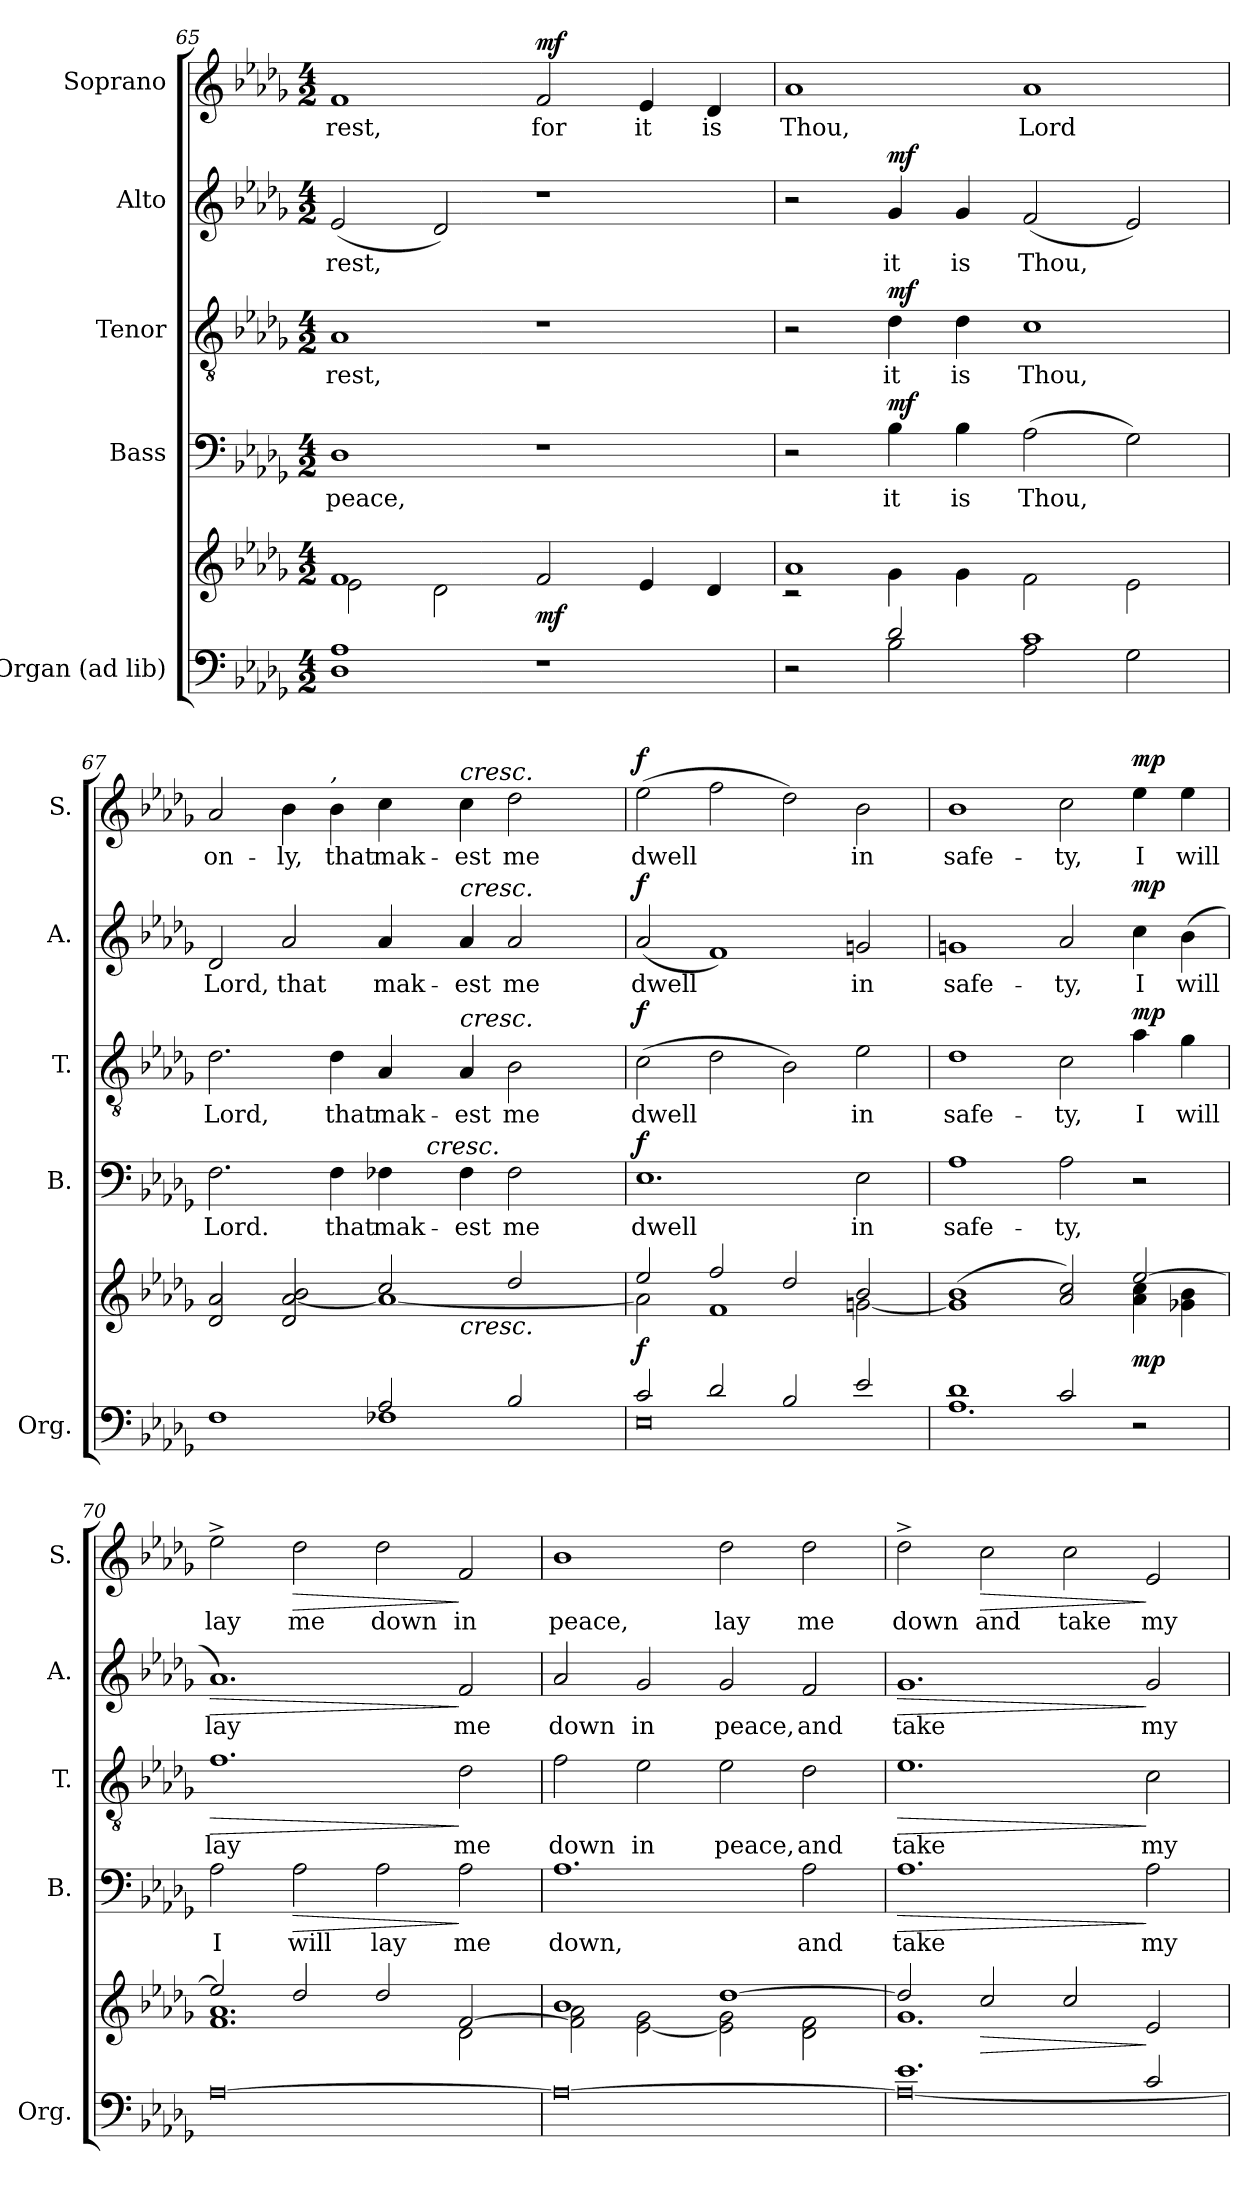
**kern	**kern	**dynam	**kern	**text	**dynam	**kern	**text	**dynam	**kern	**text	**dynam	**kern	**text	**dynam
*part5	*part5	*part5	*part4	*part4	*part4	*part3	*part3	*part3	*part2	*part2	*part2	*part1	*part1	*part1
*staff6	*staff5	*staff5/6	*staff4	*staff4	*staff4	*staff3	*staff3	*staff3	*staff2	*staff2	*staff2	*staff1	*staff1	*staff1
*I"Organ (ad lib)	*	*	*I"Bass	*	*	*I"Tenor	*	*	*I"Alto	*	*	*I"Soprano	*	*
*I'Org.	*	*	*I'B.	*	*	*I'T.	*	*	*I'A.	*	*	*I'S.	*	*
*clefF4	*clefG2	*	*clefF4	*	*	*clefGv2	*	*	*clefG2	*	*	*clefG2	*	*
*	*	*	*	*	*	*ITrd7c12	*	*	*	*	*	*	*	*
*k[b-e-a-d-g-]	*k[b-e-a-d-g-]	*	*k[b-e-a-d-g-]	*	*	*k[b-e-a-d-g-]	*	*	*k[b-e-a-d-g-]	*	*	*k[b-e-a-d-g-]	*	*
*D-:	*D-:	*	*D-:	*	*	*D-:	*	*	*D-:	*	*	*D-:	*	*
*M4/2	*M4/2	*	*M4/2	*	*	*M4/2	*	*	*M4/2	*	*	*M4/2	*	*
=65	=65	=65	=65	=65	=65	=65	=65	=65	=65	=65	=65	=65	=65	=65
*^	*^	*	*	*	*	*	*	*	*	*	*	*	*	*
!	!	!	!	!	!	!LO:LY:b:color=#000000	!	!	!	!	!	!	!	!	!	!
!	!	!	!	!	!	!	!	!	!LO:LY:b:color=#000000	!	!	!	!	!	!	!
!	!	!	!	!	!	!	!	!	!	!	!	!LO:LY:b:color=#000000	!	!	!	!
!	!	!	!	!	!	!	!	!	!	!	!	!	!	!	!LO:LY:b:color=#000000	!
1A-i	1D-i	1fi	2e-i\	.	1D-i	peace,	.	1AA-i	rest,	.	(2e-i/	rest,	.	1fi	rest,	.
.	.	.	2d-i\	.	.	.	.	.	.	.	2d-i/)	.	.	.	.	.
!	!	!	!	!	!	!	!	!	!	!	!	!	!	!	!LO:LY:b:color=#000000	!
1r	1ryy	2fi/	1ryy	mf	1r	.	.	1r	.	.	1r	.	.	2fi/	for	mf
!	!	!	!	!	!	!	!	!	!	!	!	!	!	!	!LO:LY:b:color=#000000	!
.	.	4e-i/	.	.	.	.	.	.	.	.	.	.	.	4e-i/	it	.
!	!	!	!	!	!	!	!	!	!	!	!	!	!	!	!LO:LY:b:color=#000000	!
.	.	4d-i/	.	.	.	.	.	.	.	.	.	.	.	4d-i/	is	.
!!LO:LB:g=z
=66	=66	=66	=66	=66	=66	=66	=66	=66	=66	=66	=66	=66	=66	=66	=66	=66
!	!	!	!	!	!	!	!	!	!	!	!	!	!	!	!LO:LY:b:color=#000000	!
2ryy	2r	1a-i	2r	.	2r	.	.	2r	.	.	2r	.	.	1a-i	Thou,	.
!	!	!	!	!	!	!LO:LY:b:color=#000000	!	!	!	!	!	!	!	!	!	!
!	!	!	!	!	!	!	!	!	!LO:LY:b:color=#000000	!	!	!	!	!	!	!
!	!	!	!	!	!	!	!	!	!	!	!	!LO:LY:b:color=#000000	!	!	!	!
2d-i/	2B-i\	.	4g-i\	.	4B-i\	it	mf	4D-i\	it	mf	4g-i/	it	mf	.	.	.
!	!	!	!	!	!	!LO:LY:b:color=#000000	!	!	!	!	!	!	!	!	!	!
!	!	!	!	!	!	!	!	!	!LO:LY:b:color=#000000	!	!	!	!	!	!	!
!	!	!	!	!	!	!	!	!	!	!	!	!LO:LY:b:color=#000000	!	!	!	!
.	.	.	4g-i\	.	4B-i\	is	.	4D-i\	is	.	4g-i/	is	.	.	.	.
!	!	!	!	!	!	!LO:LY:b:color=#000000	!	!	!	!	!	!	!	!	!	!
!	!	!	!	!	!	!	!	!	!LO:LY:b:color=#000000	!	!	!	!	!	!	!
!	!	!	!	!	!	!	!	!	!	!	!	!LO:LY:b:color=#000000	!	!	!	!
!	!	!	!	!	!	!	!	!	!	!	!	!	!	!	!LO:LY:b:color=#000000	!
1ci	2A-i\	1ryy	2fi\	.	(2A-i\	Thou,	.	1Ci	Thou,	.	(2fi/	Thou,	.	1a-i	Lord	.
.	2G-i\	.	2e-i\	.	2G-i\)	.	.	.	.	.	2e-i/)	.	.	.	.	.
=67	=67	=67	=67	=67	=67	=67	=67	=67	=67	=67	=67	=67	=67	=67	=67	=67
!	!	!	!	!	!	!LO:LY:b:color=#000000	!	!	!	!	!	!	!	!	!	!
!	!	!	!	!	!	!	!	!	!LO:LY:b:color=#000000	!	!	!	!	!	!	!
!	!	!	!	!	!	!	!	!	!	!	!	!LO:LY:b:color=#000000	!	!	!	!
!	!	!	!	!	!	!	!	!	!	!	!	!	!	!	!LO:LY:b:color=#000000	!
*	*	*	*^	*	*^	*	*	*	*	*	*	*	*	*	*	*
1Fi	1ryy	1ryy	2d-i/ 2a-i	1ryy	.	2.Fi\	1ryy	Lord.	.	2.D-i\	Lord,	.	2d-i/	Lord,	.	2a-i/	on-	.
!	!	!	!	!	!	!	!	!	!	!	!	!	!	!LO:LY:b:color=#000000	!	!	!	!
!	!	!	!	!	!	!	!	!	!	!	!	!	!	!	!	!	!LO:LY:b:color=#000000	!
.	.	.	2d-i/ [<2a-i 2b-i	.	.	.	.	.	.	.	.	.	2a-i/	that	.	4b-i\	-ly,	.
!	!	!	!	!	!	!	!	!LO:LY:b:color=#000000	!	!	!	!	!	!	!	!	!	!
!	!	!	!	!	!	!	!	!	!	!	!LO:LY:b:color=#000000	!	!	!	!	!	!	!
!	!	!	!	!	!	!	!	!	!	!	!	!	!	!	!	!LO:TX:a:i:t=,	!	!
!	!	!	!	!	!	!	!	!	!	!	!	!	!	!	!	!	!LO:LY:b:color=#000000	!
.	.	.	.	.	.	4Fi\	.	that	.	4D-i\	that	.	.	.	.	4b-i\	that	.
!	!	!	!	!	!	!	!	!LO:LY:b:color=#000000	!	!	!	!	!	!	!	!	!	!
!	!	!	!	!	!	!	!	!	!	!	!LO:LY:b:color=#000000	!	!	!	!	!	!	!
!	!	!	!	!	!	!	!	!	!	!	!	!	!	!LO:LY:b:color=#000000	!	!	!	!
!	!	!	!	!	!	!	!	!	!	!	!	!	!	!	!	!	!LO:LY:b:color=#000000	!
2A-i/	1F-Xi	2cci/	1a-i_<	4ryy	.	4F-Xi\	16ryy	mak-	.	4AA-i/	mak-	.	4a-i/	mak-	.	4cci\	mak-	.
.	.	.	.	.	.	.	32ryy	.	.	.	.	.	.	.	.	.	.	.
.	.	.	.	.	.	.	64ryy	.	.	.	.	.	.	.	.	.	.	.
.	.	.	.	.	.	.	256ryy	.	.	.	.	.	.	.	.	.	.	.
.	.	.	.	.	.	.	1024ryy	.	.	.	.	.	.	.	.	.	.	.
!	!	!	!	!	!	!	!LO:TX:a:i:t=cresc.	!	!	!	!	!	!	!	!	!	!	!
.	.	.	.	.	.	.	2ryy	.	.	.	.	.	.	.	.	.	.	.
!	!	!	!	!	!	!	!	!LO:LY:b:color=#000000	!	!	!	!	!	!	!	!	!	!
!	!	!	!	!	!	!	!	!	!	!	!LO:LY:b:color=#000000	!	!	!	!	!	!	!
!	!	!	!	!	!	!	!	!	!	!	!	!	!	!LO:LY:b:color=#000000	!	!	!	!
!	!	!	!	!	!	!	!	!	!	!	!	!	!	!	!	!LO:TX:a:i:t=cresc.	!	!
!	!	!	!	!	!	!	!	!	!	!	!	!	!LO:TX:a:i:t=cresc.	!	!	!	!	!
!	!	!	!	!	!	!	!	!	!	!LO:TX:a:i:t=cresc.	!	!	!	!	!	!	!	!
!	!	!	!	!LO:TX:b:i:t=cresc.	!	!	!	!	!	!	!	!	!	!	!	!	!	!
!	!	!	!	!	!	!	!	!	!	!	!	!	!	!	!	!	!LO:LY:b:color=#000000	!
.	.	.	.	2.ryy	.	4F-i\	.	-est	.	4AA-i/	-est	.	4a-i/	-est	.	4cci\	-est	.
!	!	!	!	!	!	!	!	!LO:LY:b:color=#000000	!	!	!	!	!	!	!	!	!	!
!	!	!	!	!	!	!	!	!	!	!	!LO:LY:b:color=#000000	!	!	!	!	!	!	!
!	!	!	!	!	!	!	!	!	!	!	!	!	!	!LO:LY:b:color=#000000	!	!	!	!
!	!	!	!	!	!	!	!	!	!	!	!	!	!	!	!	!	!LO:LY:b:color=#000000	!
2B-i/	.	2dd-i/	.	.	.	2F-i\	.	me	.	2BB-i\	me	.	2a-i/	me	.	2dd-i\	me	.
.	.	.	.	.	.	.	4ryy	.	.	.	.	.	.	.	.	.	.	.
.	.	.	.	.	.	.	8ryy	.	.	.	.	.	.	.	.	.	.	.
.	.	.	.	.	.	.	128ryy	.	.	.	.	.	.	.	.	.	.	.
.	.	.	.	.	.	.	512.ryy	.	.	.	.	.	.	.	.	.	.	.
*	*	*	*v	*v	*	*	*	*	*	*	*	*	*	*	*	*	*	*
*	*	*	*	*	*v	*v	*	*	*	*	*	*	*	*	*	*	*
=68	=68	=68	=68	=68	=68	=68	=68	=68	=68	=68	=68	=68	=68	=68	=68	=68
*	*	*	*^	*	*^	*	*	*	*	*	*	*	*	*	*	*
!	!	!	!	!	!	!	!	!LO:LY:b:color=#000000	!	!	!	!	!	!	!	!	!	!
*	*	*	*v	*v	*	*	*	*	*	*	*	*	*	*	*	*	*	*
*	*	*	*	*	*v	*v	*	*	*	*	*	*	*	*	*	*	*
*	*	*	*^	*	*^	*	*	*	*	*	*	*	*	*	*	*
!	!	!	!	!	!	!	!	!	!	!	!LO:LY:b:color=#000000	!	!	!	!	!	!	!
*	*	*	*v	*v	*	*	*	*	*	*	*	*	*	*	*	*	*	*
*	*	*	*	*	*v	*v	*	*	*	*	*	*	*	*	*	*	*
*	*	*	*^	*	*^	*	*	*	*	*	*	*	*	*	*	*
!	!	!	!	!	!	!	!	!	!	!	!	!	!	!LO:LY:b:color=#000000	!	!	!	!
*	*	*	*v	*v	*	*	*	*	*	*	*	*	*	*	*	*	*	*
*	*	*	*	*	*v	*v	*	*	*	*	*	*	*	*	*	*	*
*	*	*	*^	*	*^	*	*	*	*	*	*	*	*	*	*	*
!	!	!	!	!	!	!	!	!	!	!	!	!	!	!	!	!	!LO:LY:b:color=#000000	!
*	*	*	*v	*v	*	*	*	*	*	*	*	*	*	*	*	*	*	*
*	*	*	*	*	*v	*v	*	*	*	*	*	*	*	*	*	*	*
2ci/	0E-i	2ee-i/	2a-i\]	f	1.E-i	dwell	f	(2Ci\	dwell	f	(2a-i/	dwell	f	(2ee-i\	dwell	f
2d-i/	.	2ffi/	1fi	.	.	.	.	2D-i\	.	.	1fi)	.	.	2ffi\	.	.
2B-i/	.	2dd-i/	.	.	.	.	.	2BB-i\)	.	.	.	.	.	2dd-i\)	.	.
!	!	!	!	!	!	!LO:LY:b:color=#000000	!	!	!	!	!	!	!	!	!	!
!	!	!	!	!	!	!	!	!	!LO:LY:b:color=#000000	!	!	!	!	!	!	!
!	!	!	!	!	!	!	!	!	!	!	!	!LO:LY:b:color=#000000	!	!	!	!
!	!	!	!	!	!	!	!	!	!	!	!	!	!	!	!LO:LY:b:color=#000000	!
2e-i/	.	2b-i/	[<2gni\	.	2E-i\	in	.	2E-i\	in	.	2gni/	in	.	2b-i\	in	.
=69	=69	=69	=69	=69	=69	=69	=69	=69	=69	=69	=69	=69	=69	=69	=69	=69
*	*	*	*^	*	*	*	*	*	*	*	*	*	*	*	*	*
!	!	!	!	!	!	!	!LO:LY:b:color=#000000	!	!	!	!	!	!	!	!	!	!
!	!	!	!	!	!	!	!	!	!	!LO:LY:b:color=#000000	!	!	!	!	!	!	!
!	!	!	!	!	!	!	!	!	!	!	!	!	!LO:LY:b:color=#000000	!	!	!	!
!	!	!	!	!	!	!	!	!	!	!	!	!	!	!	!	!LO:LY:b:color=#000000	!
1d-i	1.A-i	(1b-i	1.ryy	1gni]	.	1A-i	safe-	.	1D-i	safe-	.	1gni	safe-	.	1b-i	safe-	.
!	!	!	!	!	!	!	!LO:LY:b:color=#000000	!	!	!	!	!	!	!	!	!	!
!	!	!	!	!	!	!	!	!	!	!LO:LY:b:color=#000000	!	!	!	!	!	!	!
!	!	!	!	!	!	!	!	!	!	!	!	!	!LO:LY:b:color=#000000	!	!	!	!
!	!	!	!	!	!	!	!	!	!	!	!	!	!	!	!	!LO:LY:b:color=#000000	!
2ci/	.	2a-i/ 2cci)	.	1ryy	.	2A-i\	-ty,	.	2Ci\	-ty,	.	2a-i/	-ty,	.	2cci\	-ty,	.
!	!	!	!	!	!	!	!	!	!	!LO:LY:b:color=#000000	!	!	!	!	!	!	!
!	!	!	!	!	!	!	!	!	!	!	!	!	!LO:LY:b:color=#000000	!	!	!	!
!	!	!	!	!	!	!	!	!	!	!	!	!	!	!	!	!LO:LY:b:color=#000000	!
2r	2ryy	[>2ee-i/	4a-i\ 4cci	.	mp	2r	.	.	4A-i\	I	mp	4cci\	I	mp	4ee-i\	I	mp
!	!	!	!	!	!	!	!	!	!	!LO:LY:b:color=#000000	!	!	!	!	!	!	!
!	!	!	!	!	!	!	!	!	!	!	!	!	!LO:LY:b:color=#000000	!	!	!	!
!	!	!	!	!	!	!	!	!	!	!	!	!	!	!	!	!LO:LY:b:color=#000000	!
.	.	.	4g-Xi\ 4b-i	.	.	.	.	.	4G-i\	will	.	(4b-i\	will	.	4ee-i\	will	.
*v	*v	*	*	*	*	*	*	*	*	*	*	*	*	*	*	*	*
!!LO:PB:g=z
=70	=70	=70	=70	=70	=70	=70	=70	=70	=70	=70	=70	=70	=70	=70	=70	=70
*	*	*	*^	*	*	*	*	*	*	*	*	*	*	*	*	*
!	!	!	!	!	!	!	!LO:LY:b:color=#000000	!	!	!	!	!	!	!	!	!	!
!	!	!	!	!	!	!	!	!	!	!LO:LY:b:color=#000000	!LO:HP:b	!	!	!	!	!	!
!	!	!	!	!	!	!	!	!	!	!	!	!	!LO:LY:b:color=#000000	!LO:HP:b	!	!	!
!	!	!	!	!	!	!	!	!	!	!	!	!	!	!	!	!LO:LY:b:color=#000000	!
[>0A-i	2ee-i/]	1.a-i	1.fi	1.ryy	.	2A-i\	I	.	1.Fi	lay	>	1.a-i)	lay	>	2ee-^i\	lay	.
!	!	!	!	!	!	!	!LO:LY:b:color=#000000	!LO:HP:b	!	!	!	!	!	!	!	!	!
!	!	!	!	!	!	!	!	!	!	!	!	!	!	!	!	!LO:LY:b:color=#000000	!LO:HP:b
.	2dd-i/	.	.	.	.	2A-i\	will	>	.	.	.	.	.	.	2dd-i\	me	>
!	!	!	!	!	!	!	!LO:LY:b:color=#000000	!	!	!	!	!	!	!	!	!	!
!	!	!	!	!	!	!	!	!	!	!	!	!	!	!	!	!LO:LY:b:color=#000000	!
.	2dd-i/	.	.	.	.	2A-i\	lay	.	.	.	.	.	.	.	2dd-i\	down	.
!	!	!	!	!	!	!	!LO:LY:b:color=#000000	!	!	!	!	!	!	!	!	!	!
!	!	!	!	!	!	!	!	!	!	!LO:LY:b:color=#000000	!	!	!	!	!	!	!
!	!	!	!	!	!	!	!	!	!	!	!	!	!LO:LY:b:color=#000000	!	!	!	!
!	!	!	!	!	!	!	!	!	!	!	!	!	!	!	!	!LO:LY:b:color=#000000	!
.	[>2fi/	2ryy	2ryy	2d-i\	.	2A-i\	me	]	2D-i\	me	]	2fi/	me	]	2fi/	in	]
*	*	*v	*v	*v	*	*	*	*	*	*	*	*	*	*	*	*	*
=71	=71	=71	=71	=71	=71	=71	=71	=71	=71	=71	=71	=71	=71	=71	=71
*	*^	*^	*	*	*	*	*	*	*	*	*	*	*	*	*
!	!	!	!	!	!	!	!LO:LY:b:color=#000000	!	!	!	!	!	!	!	!	!	!
*	*	*v	*v	*v	*	*	*	*	*	*	*	*	*	*	*	*	*
*	*^	*^	*	*	*	*	*	*	*	*	*	*	*	*	*
!	!	!	!	!	!	!	!	!	!	!LO:LY:b:color=#000000	!	!	!	!	!	!	!
*	*	*v	*v	*v	*	*	*	*	*	*	*	*	*	*	*	*	*
*	*^	*^	*	*	*	*	*	*	*	*	*	*	*	*	*
!	!	!	!	!	!	!	!	!	!	!	!	!	!LO:LY:b:color=#000000	!	!	!	!
*	*	*v	*v	*v	*	*	*	*	*	*	*	*	*	*	*	*	*
*	*^	*^	*	*	*	*	*	*	*	*	*	*	*	*	*
!	!	!	!	!	!	!	!	!	!	!	!	!	!	!	!	!LO:LY:b:color=#000000	!
*	*	*v	*v	*v	*	*	*	*	*	*	*	*	*	*	*	*	*
0A-i_>	1b-i	2fi\] 2a-i	.	1.A-i	down,	.	2Fi\	down	.	2a-i/	down	.	1b-i	peace,	.
!	!	!	!	!	!	!	!	!LO:LY:b:color=#000000	!	!	!	!	!	!	!
!	!	!	!	!	!	!	!	!	!	!	!LO:LY:b:color=#000000	!	!	!	!
.	.	[<2e-i\ 2g-i	.	.	.	.	2E-i\	in	.	2g-i/	in	.	.	.	.
!	!	!	!	!	!	!	!	!LO:LY:b:color=#000000	!	!	!	!	!	!	!
!	!	!	!	!	!	!	!	!	!	!	!LO:LY:b:color=#000000	!	!	!	!
!	!	!	!	!	!	!	!	!	!	!	!	!	!	!LO:LY:b:color=#000000	!
.	[>1dd-i	2e-i\] 2g-i	.	.	.	.	2E-i\	peace,	.	2g-i/	peace,	.	2dd-i\	lay	.
!	!	!	!	!	!LO:LY:b:color=#000000	!	!	!	!	!	!	!	!	!	!
!	!	!	!	!	!	!	!	!LO:LY:b:color=#000000	!	!	!	!	!	!	!
!	!	!	!	!	!	!	!	!	!	!	!LO:LY:b:color=#000000	!	!	!	!
!	!	!	!	!	!	!	!	!	!	!	!	!	!	!LO:LY:b:color=#000000	!
.	.	2d-i\ 2fi	.	2A-i\	and	.	2D-i\	and	.	2fi/	and	.	2dd-i\	me	.
=72	=72	=72	=72	=72	=72	=72	=72	=72	=72	=72	=72	=72	=72	=72	=72
*^	*	*	*	*	*	*	*	*	*	*	*	*	*	*	*
!	!	!	!	!	!	!LO:LY:b:color=#000000	!LO:HP:b	!	!	!	!	!	!	!	!	!
!	!	!	!	!	!	!	!	!	!LO:LY:b:color=#000000	!LO:HP:b	!	!	!	!	!	!
!	!	!	!	!	!	!	!	!	!	!	!	!LO:LY:b:color=#000000	!LO:HP:b	!	!	!
!	!	!	!	!	!	!	!	!	!	!	!	!	!	!	!LO:LY:b:color=#000000	!
1.e-i	0A-i_>	2dd-i/]	1.g-i	.	1.A-i	take	>	1.E-i	take	>	1.g-i	take	>	2dd-^i\	down	.
!	!	!	!	!LO:HP:b	!	!	!	!	!	!	!	!	!	!	!	!
!	!	!	!	!	!	!	!	!	!	!	!	!	!	!	!LO:LY:b:color=#000000	!LO:HP:b
.	.	2cci/	.	>	.	.	.	.	.	.	.	.	.	2cci\	and	>
!	!	!	!	!	!	!	!	!	!	!	!	!	!	!	!LO:LY:b:color=#000000	!
.	.	2cci/	.	.	.	.	.	.	.	.	.	.	.	2cci\	take	.
!	!	!	!	!	!	!LO:LY:b:color=#000000	!	!	!	!	!	!	!	!	!	!
!	!	!	!	!	!	!	!	!	!LO:LY:b:color=#000000	!	!	!	!	!	!	!
!	!	!	!	!	!	!	!	!	!	!	!	!LO:LY:b:color=#000000	!	!	!	!
!	!	!	!	!	!	!	!	!	!	!	!	!	!	!	!LO:LY:b:color=#000000	!
2ci/	.	2e-i/	2ryy	]	2A-i\	my	]	2Ci\	my	]	2g-i/	my	]	2e-i/	my	]
*v	*v	*	*	*	*	*	*	*	*	*	*	*	*	*	*	*
*	*v	*v	*	*	*	*	*	*	*	*	*	*	*	*	*
=	=	=	=	=	=	=	=	=	=	=	=	=	=	=
*-	*-	*-	*-	*-	*-	*-	*-	*-	*-	*-	*-	*-	*-	*-
